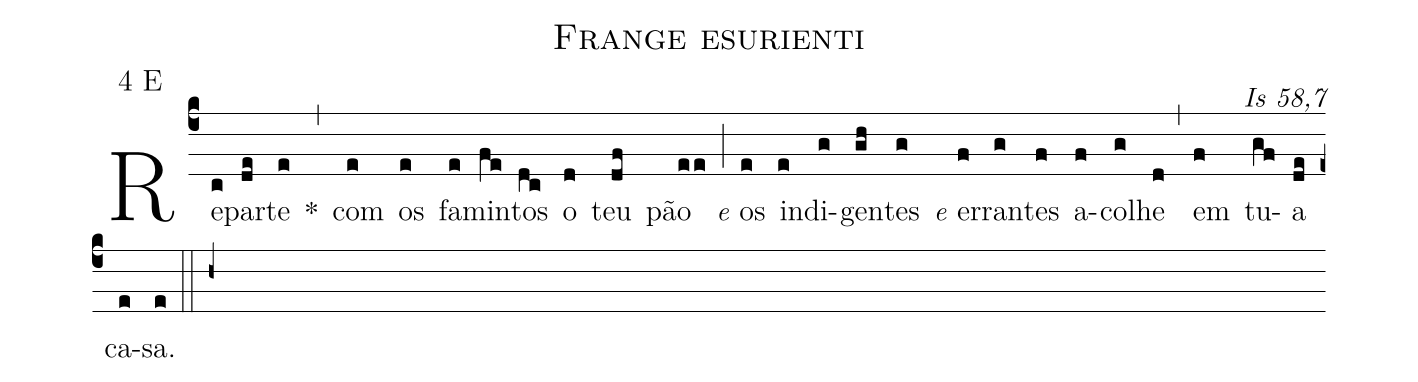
name: Frange esurienti;
mode: 4;
mode-differentia: E;
commentary: Is 58,7;
%%
(c4)

Re(c)par(de)te(e) *(,) com(e) os(e) fa(e)min(fe)tos(dc) o(d) teu(df) pão(ee) (;) <e>e</e> os(e) in(e)di(g)gen(gh)tes(g) <e>e</e> er(f)ran(g)tes(f) a(f)co(g)lhe(d) (,) em(f) tu(gf)a(de) ca(e)sa.(e)

(::)

(h+)
